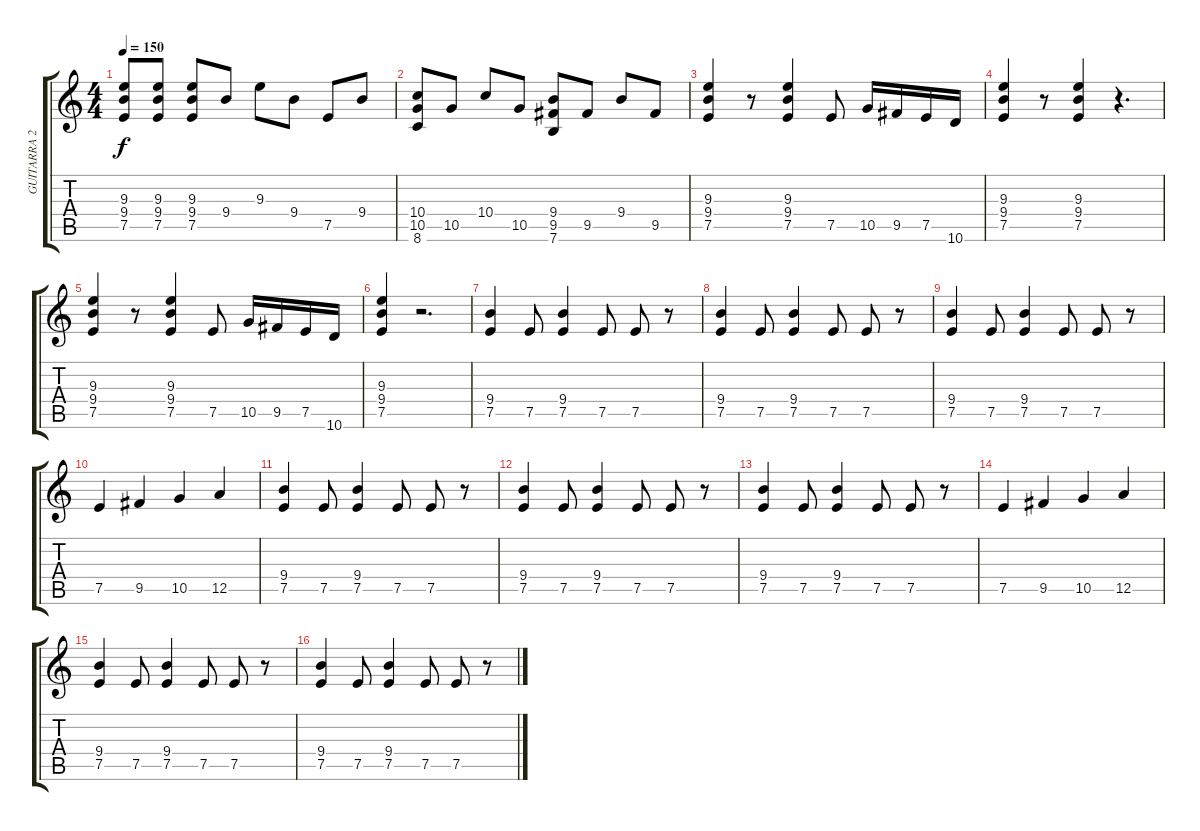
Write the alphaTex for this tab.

\track ("GUITARRA 2" "GUITARRA 2") {instrument distortionguitar}
\staff {score tabs}
\tuning (E4 B3 G3 D3 A2 E2) {hide}
\ts (4 4)
\tempo 150
\clef g2
\ks c
(9.3 9.4 7.5).8{dy f} (9.3 9.4 7.5).8 (9.3 9.4 7.5).8 9.4.8 9.3.8 9.4.8 7.5.8 9.4.8 |
(10.4 10.5 8.6).8 10.5.8 10.4.8 10.5.8 (9.4 9.5 7.6).8 9.5.8 9.4.8 9.5.8 |
(9.3 9.4 7.5).4 r.8 (9.3 9.4 7.5).4 7.5.8 10.5.16 9.5.16 7.5.16 10.6.16 |
(9.3 9.4 7.5).4 r.8 (9.3 9.4 7.5).4 r.4{d} |
(9.3 9.4 7.5).4 r.8 (9.3 9.4 7.5).4 7.5.8 10.5.16 9.5.16 7.5.16 10.6.16 |
(9.3 9.4 7.5).4 r.2{d} |
(9.4 7.5).4 7.5.8 (9.4 7.5).4 7.5.8 7.5.8 r.8 |
(9.4 7.5).4 7.5.8 (9.4 7.5).4 7.5.8 7.5.8 r.8 |
(9.4 7.5).4 7.5.8 (9.4 7.5).4 7.5.8 7.5.8 r.8 |
7.5.4 9.5.4 10.5.4 12.5.4 |
(9.4 7.5).4 7.5.8 (9.4 7.5).4 7.5.8 7.5.8 r.8 |
(9.4 7.5).4 7.5.8 (9.4 7.5).4 7.5.8 7.5.8 r.8 |
(9.4 7.5).4 7.5.8 (9.4 7.5).4 7.5.8 7.5.8 r.8 |
7.5.4 9.5.4 10.5.4 12.5.4 |
(9.4 7.5).4 7.5.8 (9.4 7.5).4 7.5.8 7.5.8 r.8 |
(9.4 7.5).4 7.5.8 (9.4 7.5).4 7.5.8 7.5.8 r.8
